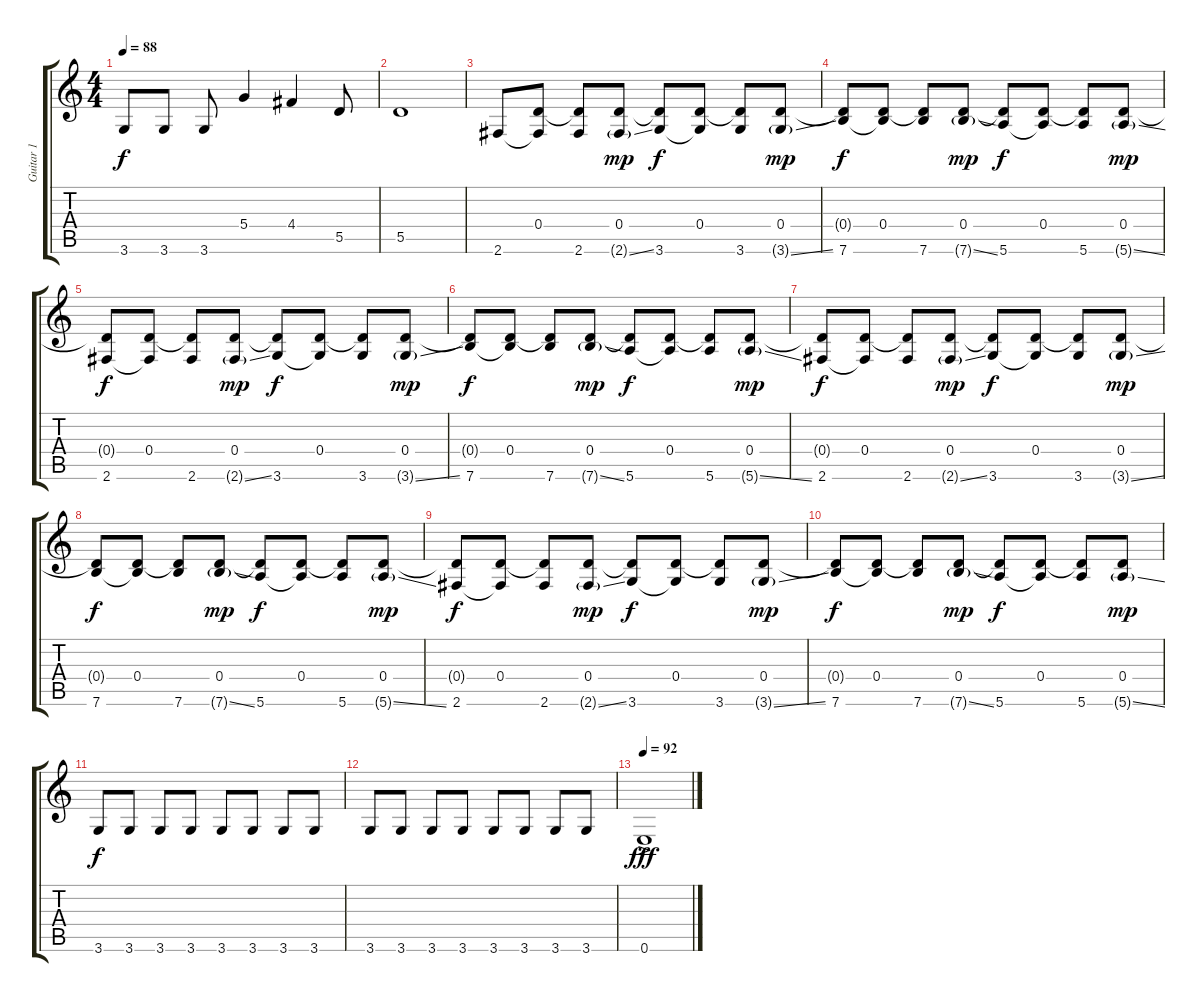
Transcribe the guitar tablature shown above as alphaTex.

\track ("Guitar 1" "Guitar 1") {instrument electricguitarclean}
\staff {score tabs}
\tuning (E4 B3 G3 D3 A2 E2) {hide}
\ts (4 4)
\tempo 88
\clef g2
\ks c
3.6.8{dy f} 3.6.8 3.6.8 5.4.4 4.4.4 5.5.8 |
5.5.1 |
2.6.8 (0.4 2.6{t}).8 (0.4{t} 2.6).8 (0.4 2.6{ss g}).8{dy mp} (0.4{t} 3.6).8{dy f} (0.4 3.6{t}).8 (0.4{t} 3.6).8 (0.4 3.6{ss g}).8{dy mp} |
(0.4{t} 7.6).8{dy f} (0.4 7.6{t}).8 (0.4{t} 7.6).8 (0.4 7.6{ss g}).8{dy mp} (0.4{t} 5.6).8{dy f} (0.4 5.6{t}).8 (0.4{t} 5.6).8 (0.4 5.6{ss g}).8{dy mp} |
(0.4{t} 2.6).8{dy f} (0.4 2.6{t}).8 (0.4{t} 2.6).8 (0.4 2.6{ss g}).8{dy mp} (0.4{t} 3.6).8{dy f} (0.4 3.6{t}).8 (0.4{t} 3.6).8 (0.4 3.6{ss g}).8{dy mp} |
(0.4{t} 7.6).8{dy f} (0.4 7.6{t}).8 (0.4{t} 7.6).8 (0.4 7.6{ss g}).8{dy mp} (0.4{t} 5.6).8{dy f} (0.4 5.6{t}).8 (0.4{t} 5.6).8 (0.4 5.6{ss g}).8{dy mp} |
(0.4{t} 2.6).8{dy f} (0.4 2.6{t}).8 (0.4{t} 2.6).8 (0.4 2.6{ss g}).8{dy mp} (0.4{t} 3.6).8{dy f} (0.4 3.6{t}).8 (0.4{t} 3.6).8 (0.4 3.6{ss g}).8{dy mp} |
(0.4{t} 7.6).8{dy f} (0.4 7.6{t}).8 (0.4{t} 7.6).8 (0.4 7.6{ss g}).8{dy mp} (0.4{t} 5.6).8{dy f} (0.4 5.6{t}).8 (0.4{t} 5.6).8 (0.4 5.6{ss g}).8{dy mp} |
(0.4{t} 2.6).8{dy f} (0.4 2.6{t}).8 (0.4{t} 2.6).8 (0.4 2.6{ss g}).8{dy mp} (0.4{t} 3.6).8{dy f} (0.4 3.6{t}).8 (0.4{t} 3.6).8 (0.4 3.6{ss g}).8{dy mp} |
(0.4{t} 7.6).8{dy f} (0.4 7.6{t}).8 (0.4{t} 7.6).8 (0.4 7.6{ss g}).8{dy mp} (0.4{t} 5.6).8{dy f} (0.4 5.6{t}).8 (0.4{t} 5.6).8 (0.4 5.6{ss g}).8{dy mp} |
3.6.8{dy f} 3.6.8 3.6.8 3.6.8 3.6.8 3.6.8 3.6.8 3.6.8 |
3.6.8 3.6.8 3.6.8 3.6.8 3.6.8 3.6.8 3.6.8 3.6.8 |
\tempo 92
0.6{ac}.1{dy fff}
